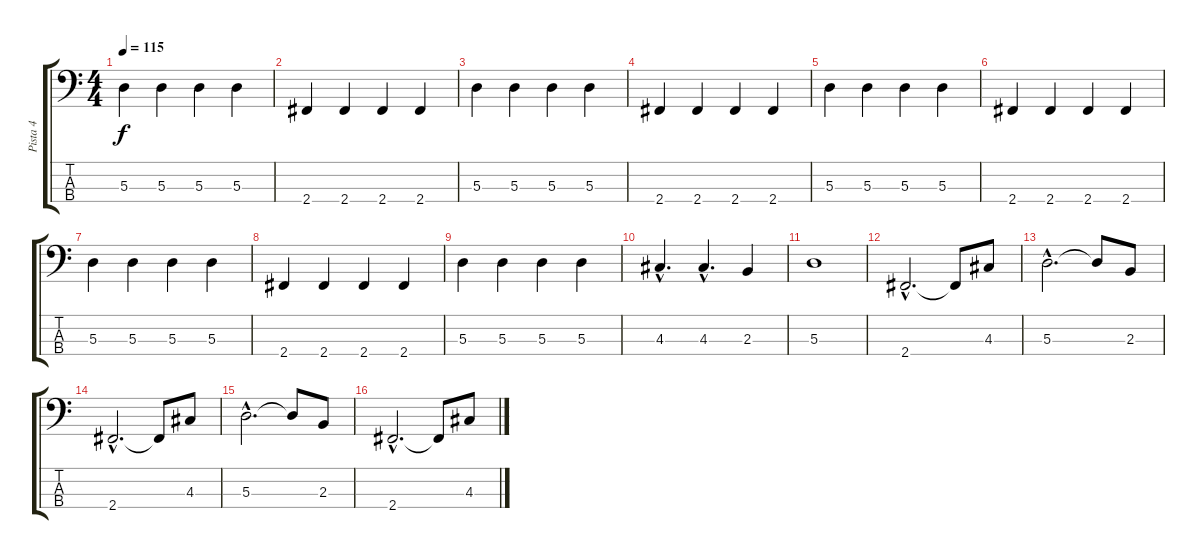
\track ("Pista 4" "Pista 4") {instrument electricbasspick}
\staff {score tabs}
\tuning (G2 D2 A1 E1) {hide}
\ts (4 4)
\tempo 115
\clef f4
\ks c
5.3.4{dy f} 5.3.4 5.3.4 5.3.4 |
2.4.4 2.4.4 2.4.4 2.4.4 |
5.3.4 5.3.4 5.3.4 5.3.4 |
2.4.4 2.4.4 2.4.4 2.4.4 |
5.3.4 5.3.4 5.3.4 5.3.4 |
2.4.4 2.4.4 2.4.4 2.4.4 |
5.3.4 5.3.4 5.3.4 5.3.4 |
2.4.4 2.4.4 2.4.4 2.4.4 |
5.3.4 5.3.4 5.3.4 5.3.4 |
4.3{hac}.4{d} 4.3{hac}.4{d} 2.3.4 |
5.3.1 |
2.4{hac}.2{d} 2.4{t}.8 4.3.8 |
5.3{hac}.2{d} 5.3{t}.8 2.3.8 |
2.4{hac}.2{d} 2.4{t}.8 4.3.8 |
5.3{hac}.2{d} 5.3{t}.8 2.3.8 |
2.4{hac}.2{d} 2.4{t}.8 4.3.8
